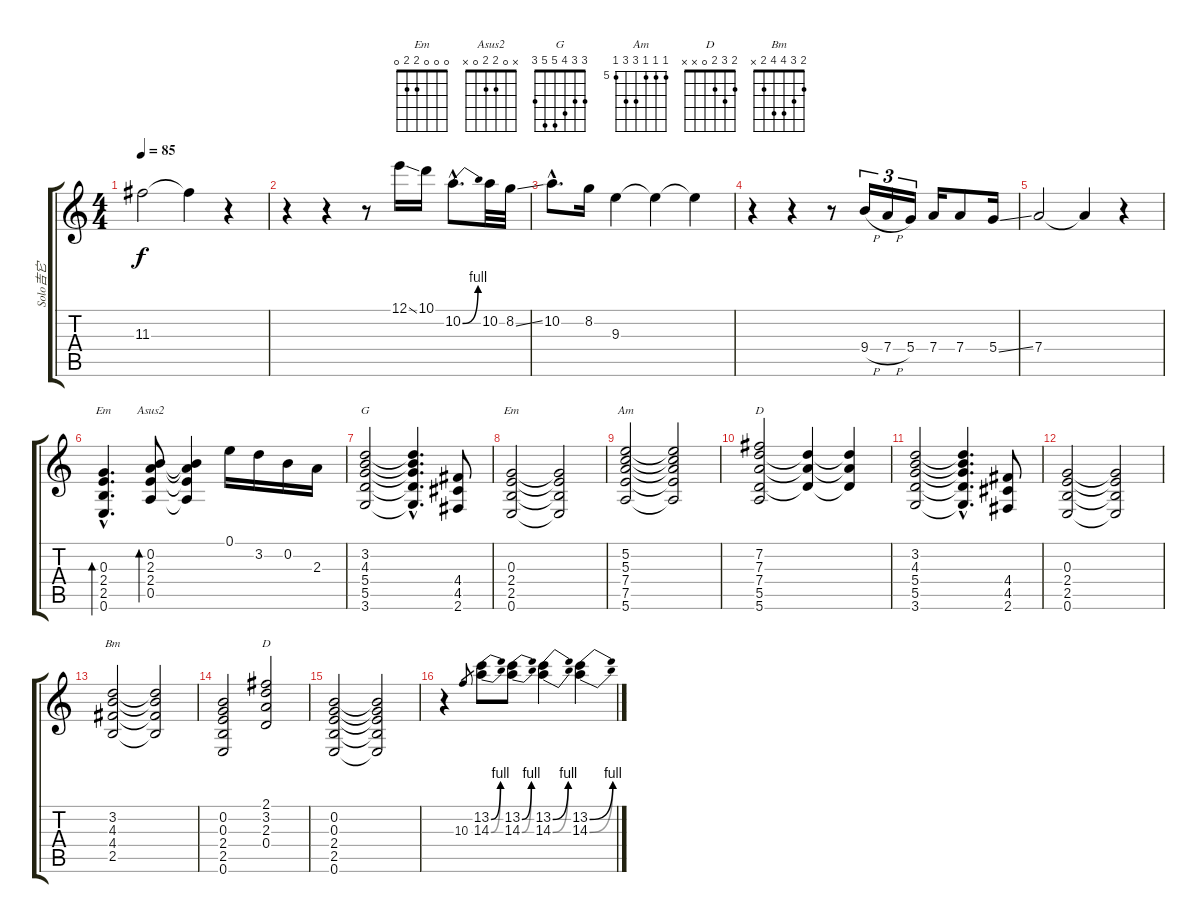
\track ("Solo吉它" "Solo吉它") {instrument acousticguitarsteel}
\staff {score tabs}
\tuning (E4 B3 G3 D3 A2 E2) {hide}
\chord ("Em" x x 0 2 2 0)
\chord ("Asus2" x 0 2 2 0 x)
\chord ("G" 3 3 4 5 5 3)
\chord ("Em" 0 0 0 2 2 0)
\chord ("Am" 5 5 5 7 7 5) {firstfret 5}
\chord ("D" 5 7 7 7 5 x) {firstfret 5}
\chord ("Bm" 2 3 4 4 2 x)
\chord ("D" 2 3 2 0 x x)
\ts (4 4)
\tempo 85
\clef g2
\ks c
11.3{t}.2{dy f} 11.3{t}.4 r.4 |
r.4 r.4 r.8 12.1{ss}.16 10.1.16 10.2{be (bend 0 0 60 4) hac}.8{d} 10.2.32 8.2{ss}.32 |
10.2{hac}.8{d} 8.2.16 9.3.4 9.3{t}.4 9.3{t}.4 |
r.4 r.4 r.8 9.4{h}.16{tu (3 2)} 7.4{h}.16{tu (3 2)} 5.4.16{tu (3 2)} 7.4.16 7.4.8 5.4{ss}.16 |
7.4.2 7.4{t}.4 r.4 |
(0.3{hac} 2.4{hac} 2.5{hac} 0.6{hac}).4{d bd 240 ch "Em" instrument acousticguitarsteel} (0.2 2.3 2.4 0.5).8{bd 240 ch "Asus2" instrument acousticguitarsteel} (0.2{t} 2.3{t} 2.4{t} 0.5{t}).4 0.1.16{volume 13 instrument distortionguitar} 3.2.16 0.2.16 2.3.16 |
(3.2 4.3 5.4 5.5 3.6).2{ch "G"} (3.2{hac t} 4.3{hac t} 5.4{hac t} 5.5{hac t} 3.6{hac t}).4{d} (4.4 4.5 2.6).8 |
(0.3 2.4 2.5 0.6).2{ch "Em"} (0.3{t} 2.4{t} 2.5{t} 0.6{t}).2 |
(5.2 5.3 7.4 7.5 5.6).2{ch "Am"} (5.2{t} 5.3{t} 7.4{t} 7.5{t} 5.6{t}).2 |
(7.2 7.3 7.4 5.5 5.6).2{ch "D"} (7.3{t} 7.4{t} 5.5{t}).4 (7.3{t} 7.4{t} 5.5{t}).4 |
(3.2 4.3 5.4 5.5 3.6).2 (3.2{hac t} 4.3{hac t} 5.4{hac t} 5.5{hac t} 3.6{hac t}).4{d} (4.4 4.5 2.6).8 |
(0.3 2.4 2.5 0.6).2 (0.3{t} 2.4{t} 2.5{t} 0.6{t}).2 |
(3.2 4.3 4.4 2.5).2{ch "Bm"} (3.2{t} 4.3{t} 4.4{t} 2.5{t}).2 |
(0.2 0.3 2.4 2.5 0.6).2 (2.1 3.2 2.3 0.4).2{ch "D"} |
(0.2 0.3 2.4 2.5 0.6).2 (0.2{t} 0.3{t} 2.4{t} 2.5{t} 0.6{t}).2 |
r.4{volume 13 instrument distortionguitar} 10.3.8{gr} (13.2{be (bend 0 0 60 4)} 14.3{be (bend 0 0 60 4)}).8 (13.2{be (bend 0 0 60 4)} 14.3{be (bend 0 0 60 4)}).8 (13.2{be (bend 0 0 60 4)} 14.3{be (bend 0 0 60 4)}).4 (13.2{be (bend 0 0 60 4)} 14.3{be (bend 0 0 60 4)}).4
